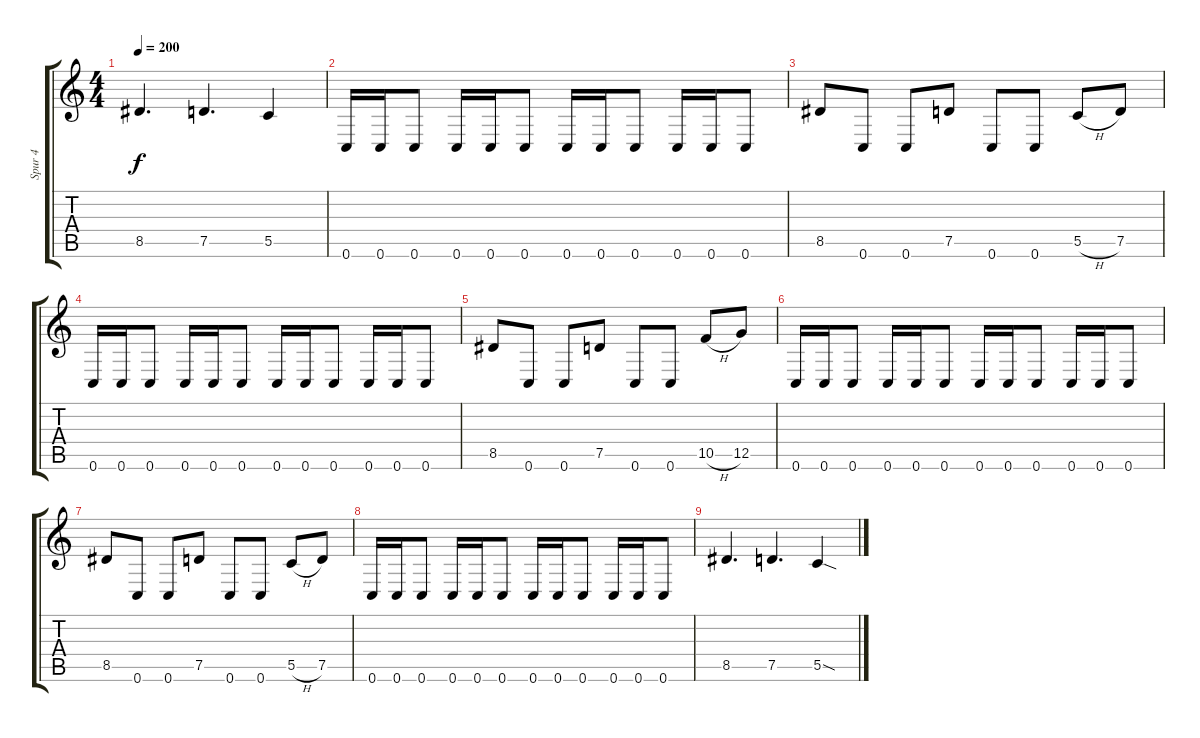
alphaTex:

\track ("Spur 4" "Spur 4") {instrument distortionguitar}
\staff {score tabs}
\tuning (D4 A3 F3 C3 G2 C2) {hide}
\ts (4 4)
\tempo 200
\clef g2
\ks c
8.5.4{d dy f} 7.5.4{d} 5.5.4 |
0.6.16 0.6.16 0.6.8 0.6.16 0.6.16 0.6.8 0.6.16 0.6.16 0.6.8 0.6.16 0.6.16 0.6.8 |
8.5.8 0.6.8 0.6.8 7.5.8 0.6.8 0.6.8 5.5{h}.8 7.5.8 |
0.6.16 0.6.16 0.6.8 0.6.16 0.6.16 0.6.8 0.6.16 0.6.16 0.6.8 0.6.16 0.6.16 0.6.8 |
8.5.8 0.6.8 0.6.8 7.5.8 0.6.8 0.6.8 10.5{h}.8 12.5.8 |
0.6.16 0.6.16 0.6.8 0.6.16 0.6.16 0.6.8 0.6.16 0.6.16 0.6.8 0.6.16 0.6.16 0.6.8 |
8.5.8 0.6.8 0.6.8 7.5.8 0.6.8 0.6.8 5.5{h}.8 7.5.8 |
0.6.16 0.6.16 0.6.8 0.6.16 0.6.16 0.6.8 0.6.16 0.6.16 0.6.8 0.6.16 0.6.16 0.6.8 |
8.5.4{d} 7.5.4{d} 5.5{sod}.4
